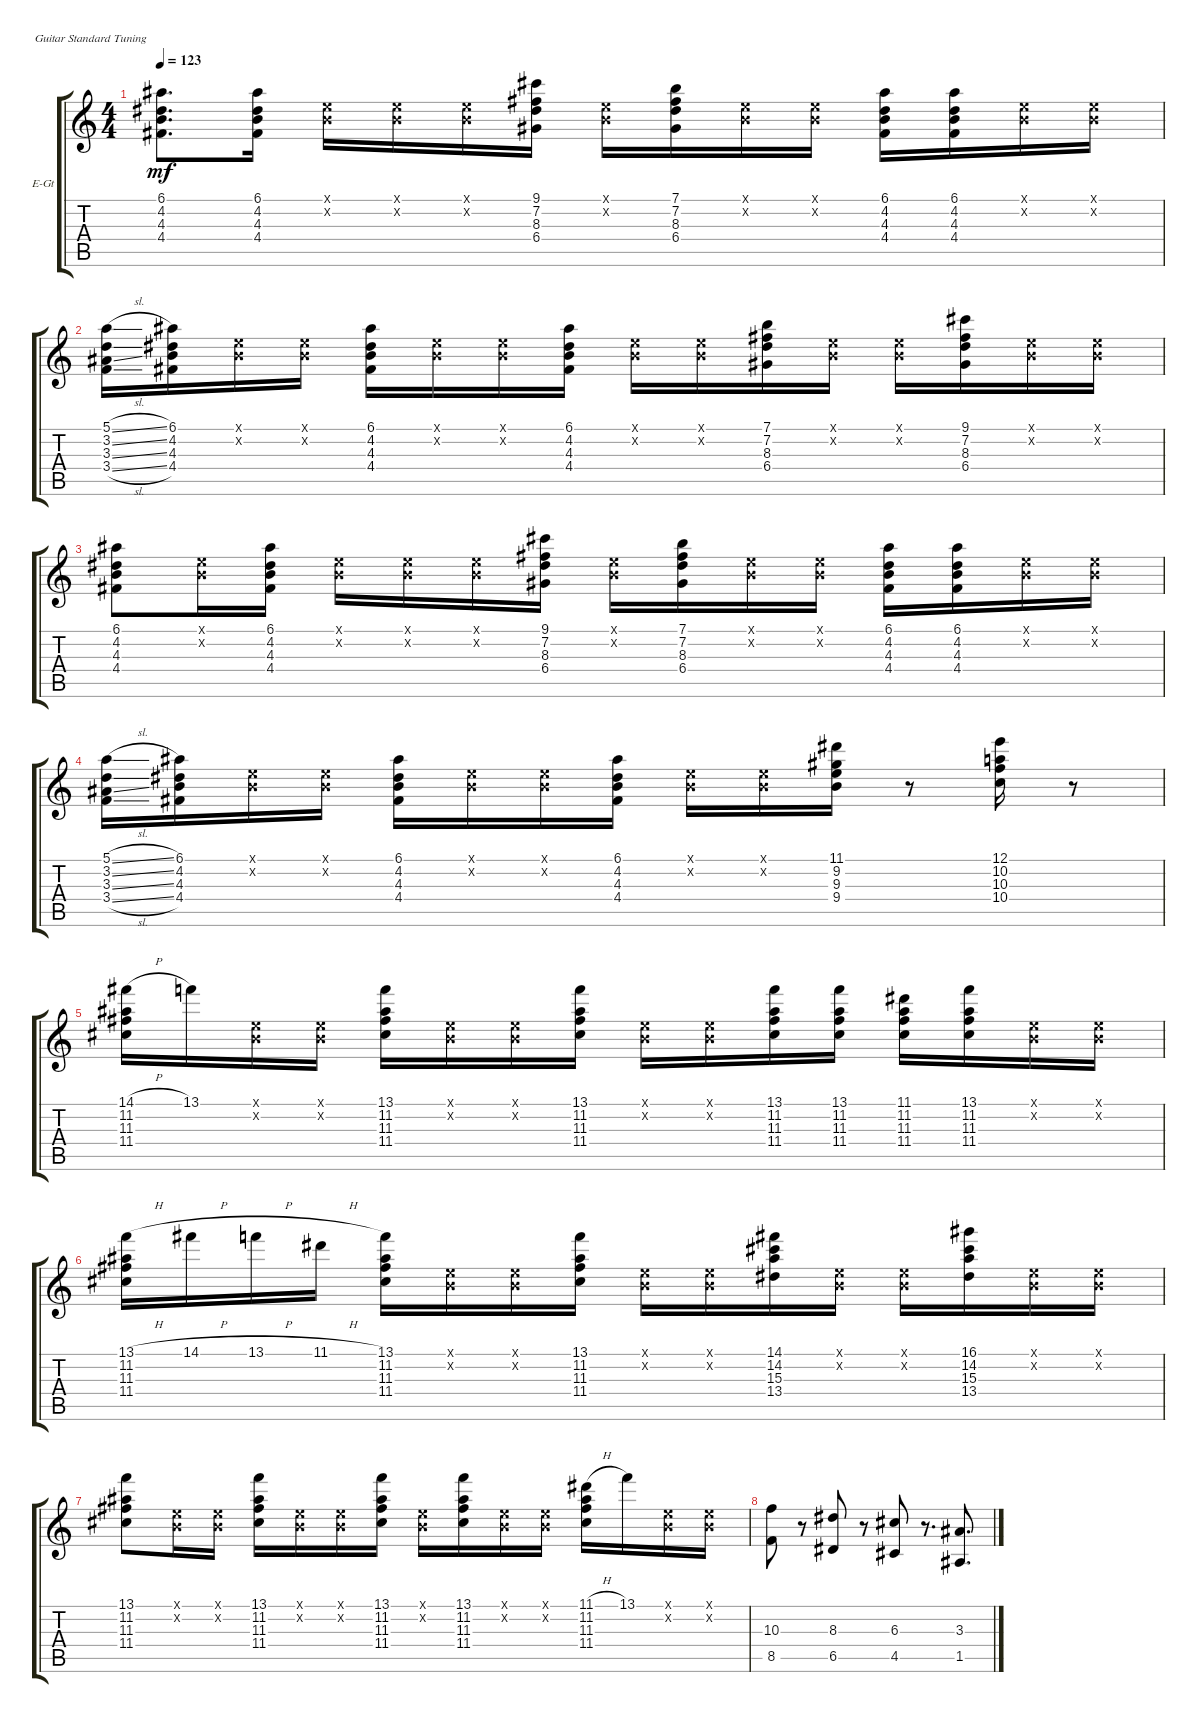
\defaultSystemsLayout 4
\bracketExtendMode groupsimilarinstruments
\firstSystemTrackNameOrientation horizontal
\otherSystemsTrackNameOrientation horizontal
\track ("Electric Guitar" "E-Gt") {instrument electricguitarclean}
\staff {score tabs}
\tuning (E4 B3 G3 D3 A2 E2)
\ts (4 4)
\tempo 123
\clef g2
\ks c
(6.1 4.2 4.3 4.4).8{d dy mf} (6.1 4.2 4.3 4.4).16 (0.2{x} 0.1{x}).16 (0.1{x} 0.2{x}).16 (0.1{x} 0.2{x}).16 (9.1 7.2 8.3 6.4).16 (0.1{x} 0.2{x}).16 (7.1 7.2 8.3 6.4).16 (0.1{x} 0.2{x}).16 (0.1{x} 0.2{x}).16 (6.1 4.2 4.3 4.4).16 (6.1 4.2 4.3 4.4).16 (0.1{x} 0.2{x}).16 (0.1{x} 0.2{x}).16 |
(3.4{sl} 3.3{sl} 3.2{sl} 5.1{sl}).16 (6.1 4.2 4.3 4.4).16 (0.2{x} 0.1{x}).16 (0.1{x} 0.2{x}).16 (6.1 4.2 4.3 4.4).16 (0.2{x} 0.1{x}).16 (0.2{x} 0.1{x}).16 (6.1 4.2 4.3 4.4).16 (0.2{x} 0.1{x}).16 (0.2{x} 0.1{x}).16 (7.1 7.2 8.3 6.4).16 (0.1{x} 0.2{x}).16 (0.2{x} 0.1{x}).16 (9.1 7.2 8.3 6.4).16 (0.1{x} 0.2{x}).16 (0.2{x} 0.1{x}).16 |
(6.1 4.2 4.3 4.4).8 (0.1{x} 0.2{x}).16 (6.1 4.2 4.3 4.4).16 (0.2{x} 0.1{x}).16 (0.1{x} 0.2{x}).16 (0.1{x} 0.2{x}).16 (9.1 7.2 8.3 6.4).16 (0.1{x} 0.2{x}).16 (7.1 7.2 8.3 6.4).16 (0.1{x} 0.2{x}).16 (0.1{x} 0.2{x}).16 (6.1 4.2 4.3 4.4).16 (6.1 4.2 4.3 4.4).16 (0.1{x} 0.2{x}).16 (0.1{x} 0.2{x}).16 |
(3.4{sl} 3.3{sl} 3.2{sl} 5.1{sl}).16 (6.1 4.2 4.3 4.4).16 (0.2{x} 0.1{x}).16 (0.1{x} 0.2{x}).16 (6.1 4.2 4.3 4.4).16 (0.2{x} 0.1{x}).16 (0.2{x} 0.1{x}).16 (6.1 4.2 4.3 4.4).16 (0.2{x} 0.1{x}).16 (0.2{x} 0.1{x}).16 (11.1 9.2 9.3 9.4).16 r.8 (12.1 10.2 10.3 10.4).16 r.8 |
(14.1{h} 11.2 11.3 11.4).16 13.1.16 (0.2{x} 0.1{x}).16 (0.1{x} 0.2{x}).16 (13.1 11.2 11.3 11.4).16 (0.2{x} 0.1{x}).16 (0.2{x} 0.1{x}).16 (13.1 11.2 11.3 11.4).16 (0.1{x} 0.2{x}).16 (0.2{x} 0.1{x}).16 (13.1 11.2 11.3 11.4).16 (13.1 11.2 11.3 11.4).16 (11.1 11.2 11.3 11.4).16 (13.1 11.2 11.3 11.4).16 (0.1{x} 0.2{x}).16 (0.1{x} 0.2{x}).16 |
(13.1{h} 11.2 11.3 11.4).16 14.1{h}.16 13.1{h}.16 11.1{h}.16 (13.1 11.4 11.3 11.2).16 (0.2{x} 0.1{x}).16 (0.1{x} 0.2{x}).16 (13.1 11.2 11.3 11.4).16 (0.2{x} 0.1{x}).16 (0.2{x} 0.1{x}).16 (14.1 14.2 15.3 13.4).16 (0.1{x} 0.2{x}).16 (0.2{x} 0.1{x}).16 (16.1 14.2 15.3 13.4).16 (0.1{x} 0.2{x}).16 (0.2{x} 0.1{x}).16 |
(13.1 11.2 11.3 11.4).8 (0.2{x} 0.1{x}).16 (0.1{x} 0.2{x}).16 (13.1 11.2 11.3 11.4).16 (0.2{x} 0.1{x}).16 (0.2{x} 0.1{x}).16 (13.1 11.2 11.3 11.4).16 (0.1{x} 0.2{x}).16 (13.1 11.2 11.3 11.4).16 (0.1{x} 0.2{x}).16 (0.1{x} 0.2{x}).16 (11.1{h} 11.2 11.3 11.4).16 13.1.16 (0.1{x} 0.2{x}).16 (0.1{x} 0.2{x}).16 |
(8.5 10.3).8 r.8 (6.5 8.3).8 r.8 (4.5 6.3).8 r.8{d} (1.5 3.3).8{d}
